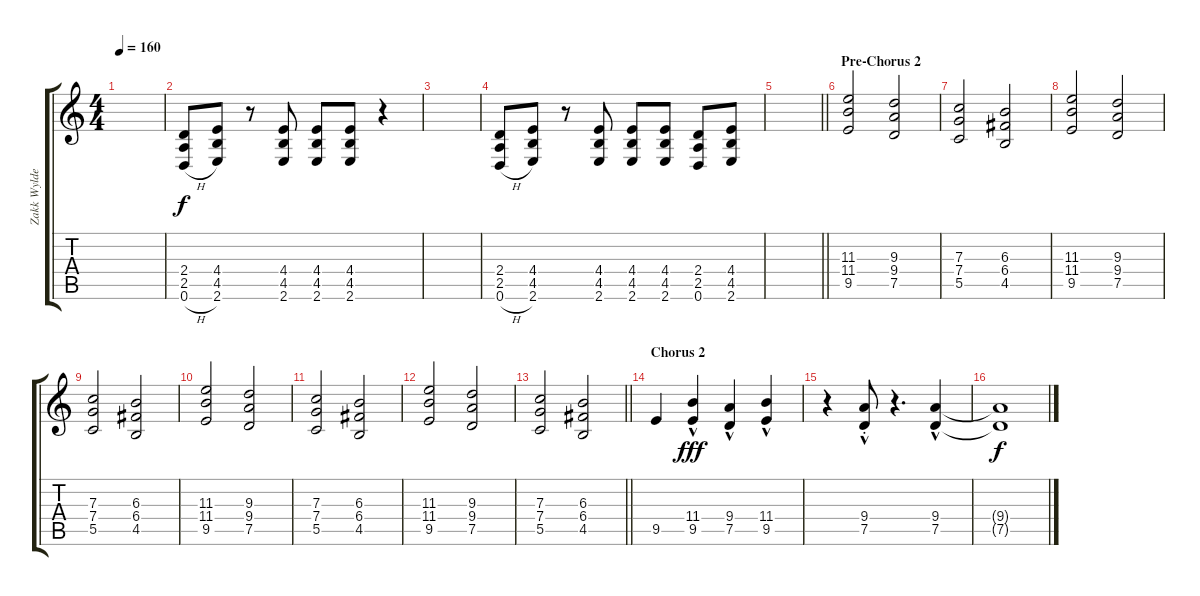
\track ("Zakk Wylde - Lead Guitar" "Zakk Wylde") {instrument distortionguitar}
\staff {score tabs}
\tuning (D4 A3 F3 C3 G2 D2) {hide}
\ts (4 4)
\tempo 160
\clef g2
\ks c
|
(2.4 2.5 0.6{h}).8 (4.4 4.5 2.6).8 r.8 (4.4 4.5 2.6).8 (4.4 4.5 2.6).8 (4.4 4.5 2.6).8 r.4 |
|
(2.4 2.5 0.6{h}).8 (4.4 4.5 2.6).8 r.8 (4.4 4.5 2.6).8 (4.4 4.5 2.6).8 (4.4 4.5 2.6).8 (2.4 2.5 0.6).8 (4.4 4.5 2.6).8 |
\barLineRight lightlight
|
\section ("" "Pre-Chorus 2 ")
(11.3 11.4 9.5).2{volume 6} (9.3 9.4 7.5).2 |
(7.3 7.4 5.5).2 (6.3 6.4 4.5).2 |
(11.3 11.4 9.5).2 (9.3 9.4 7.5).2 |
(7.3 7.4 5.5).2 (6.3 6.4 4.5).2 |
(11.3 11.4 9.5).2 (9.3 9.4 7.5).2 |
(7.3 7.4 5.5).2 (6.3 6.4 4.5).2 |
(11.3 11.4 9.5).2 (9.3 9.4 7.5).2 |
\barLineRight lightlight
(7.3 7.4 5.5).2 (6.3 6.4 4.5).2 |
\section ("" "Chorus 2")
9.5.4{volume 12} (11.4{hac} 9.5).4{dy fff} (9.4{hac} 7.5).4 (11.4{hac} 9.5).4 |
r.4 (9.4{hac st} 7.5).8 r.4{d} (9.4{hac} 7.5).4 |
(9.4{t} 7.5{t}).1{dy f}
